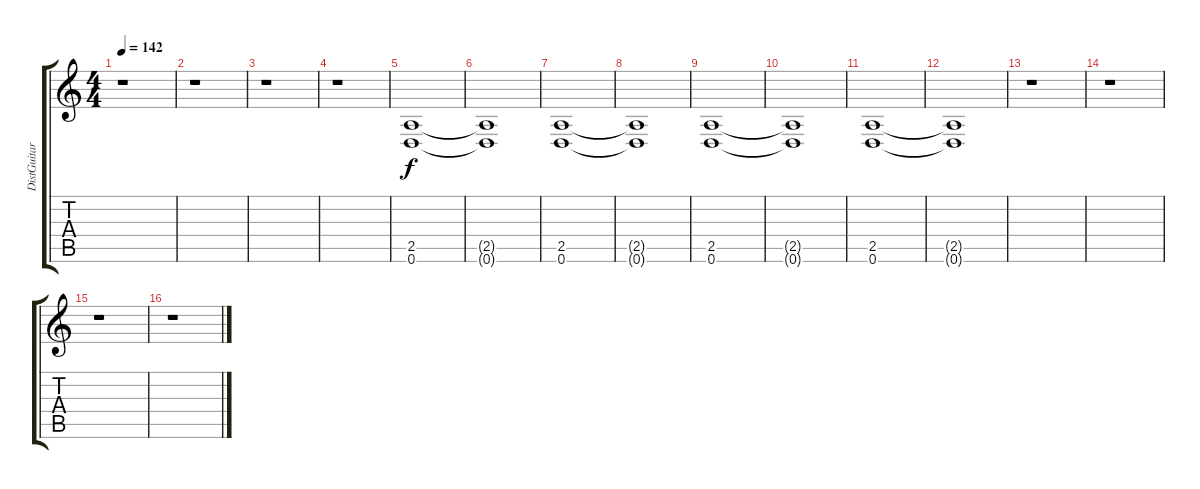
\track ("DistGuitar2" "DistGuitar") {instrument distortionguitar}
\staff {score tabs}
\tuning (D4 A3 F3 C3 G2 D2) {hide}
\ts (4 4)
\tempo 142
\clef g2
\ks c
r.1{dy f instrument distortionguitar} |
r.1 |
r.1 |
r.1 |
(2.5 0.6).1 |
(2.5{t} 0.6{t}).1 |
(2.5 0.6).1 |
(2.5{t} 0.6{t}).1 |
(2.5 0.6).1 |
(2.5{t} 0.6{t}).1 |
(2.5 0.6).1 |
(2.5{t} 0.6{t}).1 |
r.1 |
r.1 |
r.1 |
r.1
